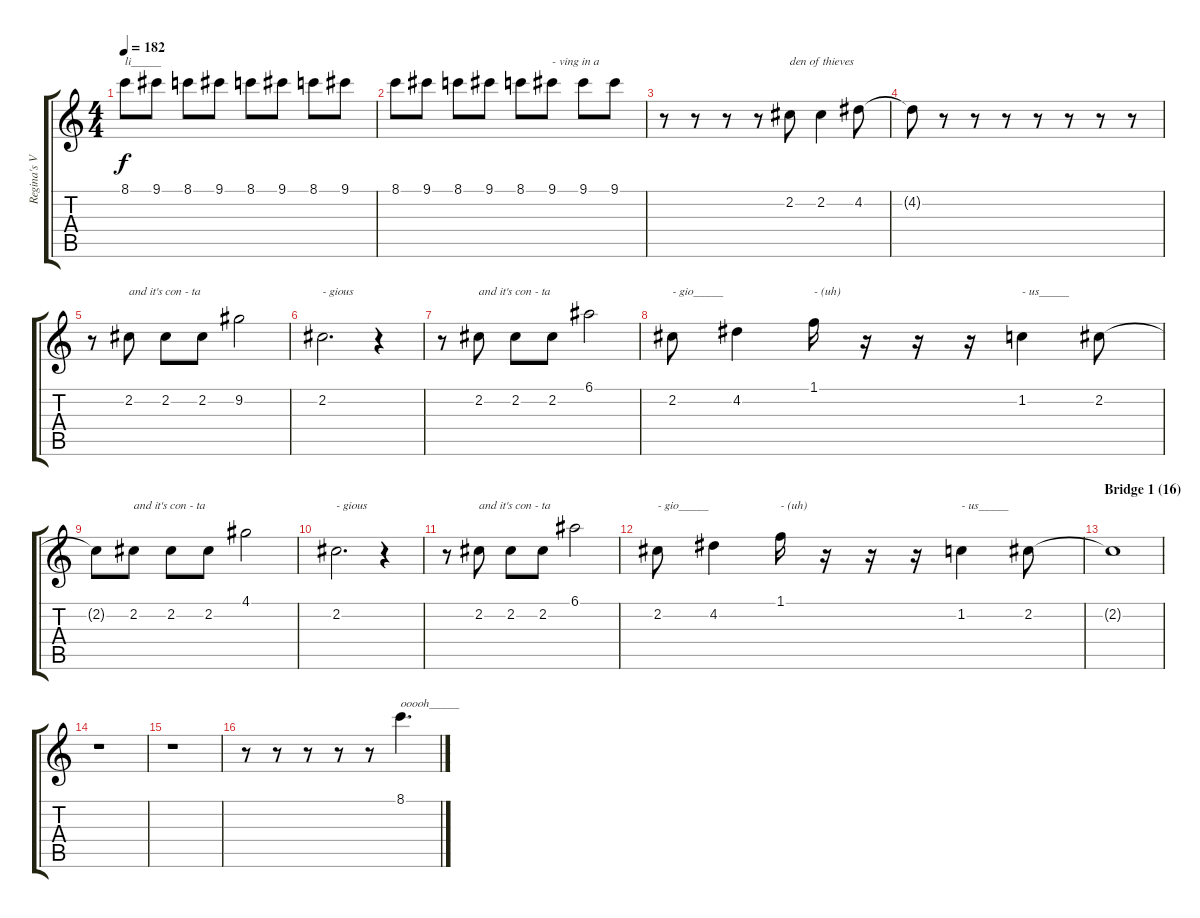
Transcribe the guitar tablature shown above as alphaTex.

\track ("Regina's Voicebox" "Regina's V") {instrument distortionguitar}
\staff {score tabs}
\tuning (E4 B3 G3 D3 A2 E2) {hide}
\ts (4 4)
\tempo 182
\clef g2
\ks c
8.1.8{txt "li_____" dy f} 9.1.8 8.1.8 9.1.8 8.1.8 9.1.8 8.1.8 9.1.8 |
8.1.8 9.1.8 8.1.8 9.1.8 8.1.8 9.1.8{txt "- ving in a"} 9.1.8 9.1.8 |
r.8 r.8 r.8 r.8 2.2.8{txt "den of thieves"} 2.2.4 4.2.8 |
4.2{t}.8 r.8 r.8 r.8 r.8 r.8 r.8 r.8 |
r.8 2.2.8{txt "and it's con - ta"} 2.2.8 2.2.8 9.2.2 |
2.2.2{d txt "- gious"} r.4 |
r.8 2.2.8{txt "and it's con - ta"} 2.2.8 2.2.8 6.1.2 |
2.2.8{txt "- gio_____"} 4.2.4 1.1.16{txt "- (uh) "} r.16 r.16 r.16 1.2.4{txt "- us_____"} 2.2.8 |
2.2{t}.8 2.2.8{txt "and it's con - ta"} 2.2.8 2.2.8 4.1.2 |
2.2.2{d txt "- gious"} r.4 |
r.8 2.2.8{txt "and it's con - ta"} 2.2.8 2.2.8 6.1.2 |
2.2.8{txt "- gio_____"} 4.2.4 1.1.16{txt "- (uh)"} r.16 r.16 r.16 1.2.4{txt "- us_____"} 2.2.8 |
\section ("" "Bridge 1 (16)")
2.2{t}.1 |
r.1 |
r.1 |
r.8 r.8 r.8 r.8 r.8 8.1.4{d txt "ooooh_____"}
